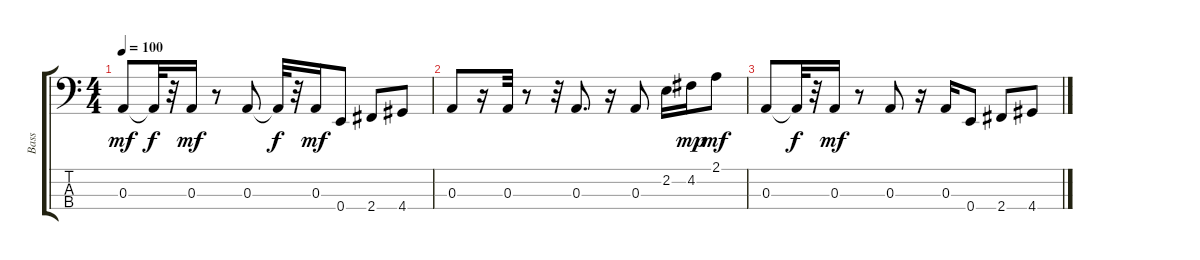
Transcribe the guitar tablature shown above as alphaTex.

\track ("Bass" "Bass") {instrument electricbassfinger}
\staff {score tabs}
\tuning (G2 D2 A1 E1) {hide}
\ts (4 4)
\tempo 100
\clef f4
\ks c
0.3.8{dy mf} 0.3{t}.32{dy f} r.32 0.3.16{dy mf} r.8 0.3.8 0.3{t}.32{dy f} r.32 0.3.16{dy mf} 0.4.8 2.4.8 4.4.8 |
0.3.8 r.16 0.3.32 r.8 r.32 0.3.8{d} r.16 0.3.8 2.2.16 4.2.16{dy mp} 2.1.8{dy mf} |
0.3.8 0.3{t}.32{dy f} r.32 0.3.16{dy mf} r.8 0.3.8 r.16 0.3.16 0.4.8 2.4.8 4.4.8
